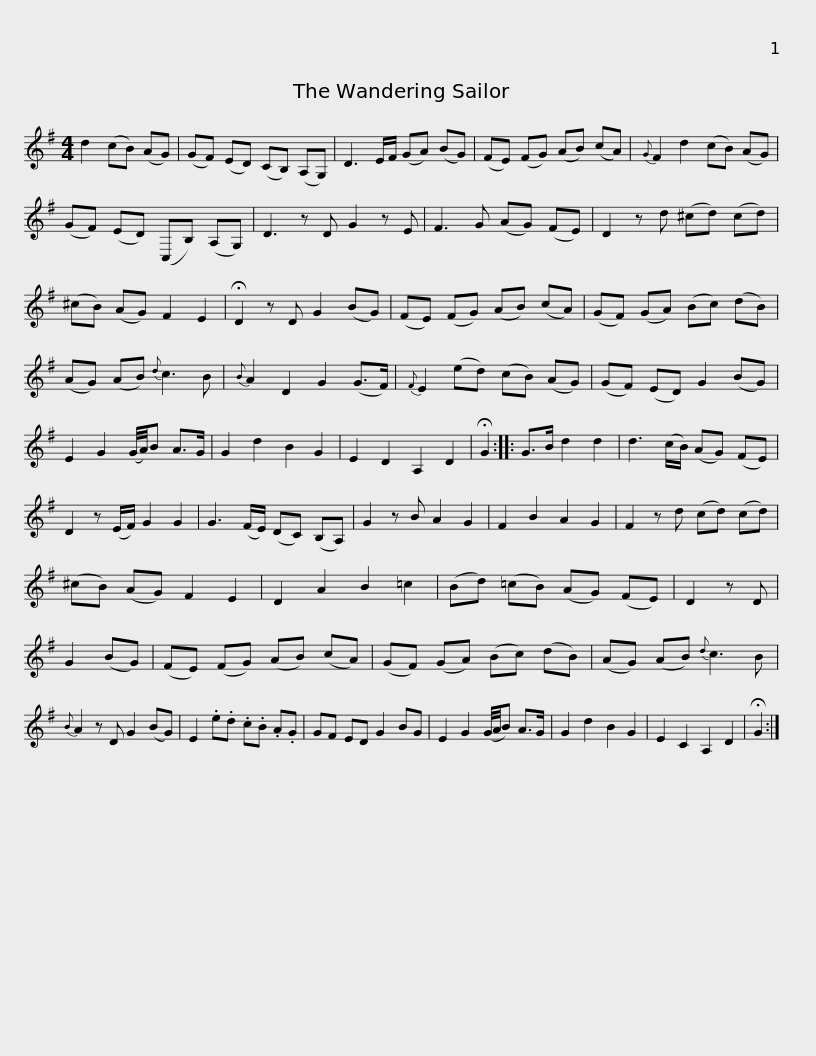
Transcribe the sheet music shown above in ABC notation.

X:1
L:1/8
M:4/4
I:linebreak $
K:G
V:1 treble
V:1
 d2 (cB) (AG) | (GF) (ED) (CB,) (A,G,) | D3 E/F/ (GA) (BG) | (FE) (FG) (AB) (cA) |{G} F2 d2 (cB) (AG) |$ %5
 (GF) (ED) (C,B,) (A,G,) | D3 z D G2 z E | F3 G (AG) (FE) | D2 z d (^cd) (cd) | (^cB) (AG) F2 E2 | %10
 !fermata!D2 z D G2 (BG) |$ (FE) (FG) (AB) (cA) | (GF) (GA) (Bc) (dB) | (AG) (AB){d} c3 B |{B} A2 D2 G2 (G>F) | %15
{F} E2 (ed) (cB) (AG) | (GF) (ED) G2 (BG) |$ E2 G2 (G/4A/4)B A>G | G2 d2 B2 G2 | E2 D2 A,2 D2 | %20
 !fermata!G2 :: G>B d2 d2 | d3 (c/B/) (AG) (FE) | D2 z (E/F/) G2 G2 | G3 (F/E/) (DC) (B,A,) |$ %25
 G2 z B A2 G2 | F2 B2 A2 G2 | F2 z d (cd) (cd) | (^cB) (AG) F2 E2 | D2 A2 B2 =c2 | %30
 (Bd) (=cB) (AG) (FE) | D2 z D | G2 (BG) |$ (FE) (FG) (AB) (cA) | (GF) (GA) (Bc) (dB) | %35
 (AG) (AB){d} c3 B |{B} A2 z D G2 (BG) | E2 .e.d .c.B .A.G | GF ED G2 BG |$ E2 G2 (G/4A/4B) A>G | %40
 G2 d2 B2 G2 | E2 C2 A,2 D2 | !fermata!G2 :| %43
